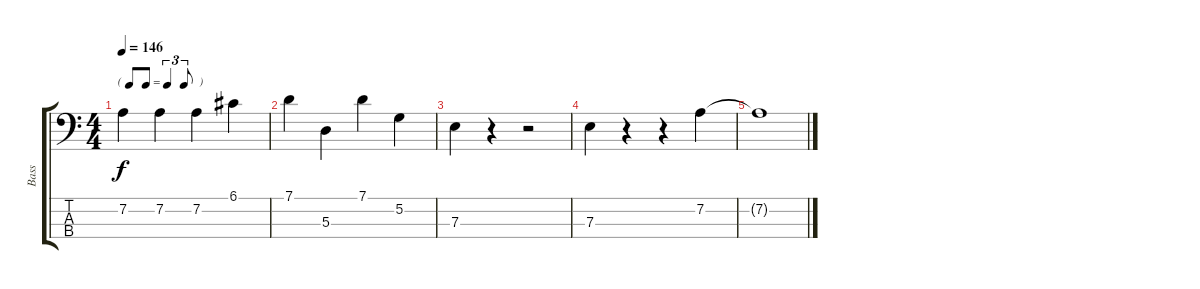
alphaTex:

\track ("Bass" "Bass") {instrument acousticbass}
\staff {score tabs}
\tuning (G2 D2 A1 E1) {hide}
\ts (4 4)
\tf triplet8th
\tempo 146
\clef f4
\ks c
7.2.4{dy f instrument acousticbass} 7.2.4 7.2.4 6.1.4 |
7.1.4 5.3.4 7.1.4 5.2.4 |
7.3.4 r.4 r.2 |
7.3.4 r.4 r.4 7.2.4 |
7.2{t}.1
